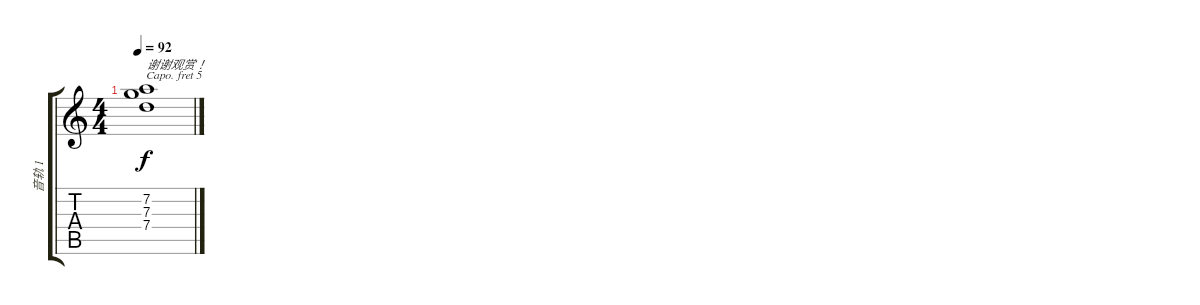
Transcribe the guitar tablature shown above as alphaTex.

\track ("音轨 1" "音轨 1") {instrument acousticguitarsteel}
\staff {score tabs}
\capo 5
\tuning (D4 A3 G3 D3 G2 C2) {hide}
\ts (4 4)
\tempo 92
\clef g2
\ks c
(7.2{t} 7.3{t} 7.4{t}).1{txt "谢谢观赏！" dy f}
